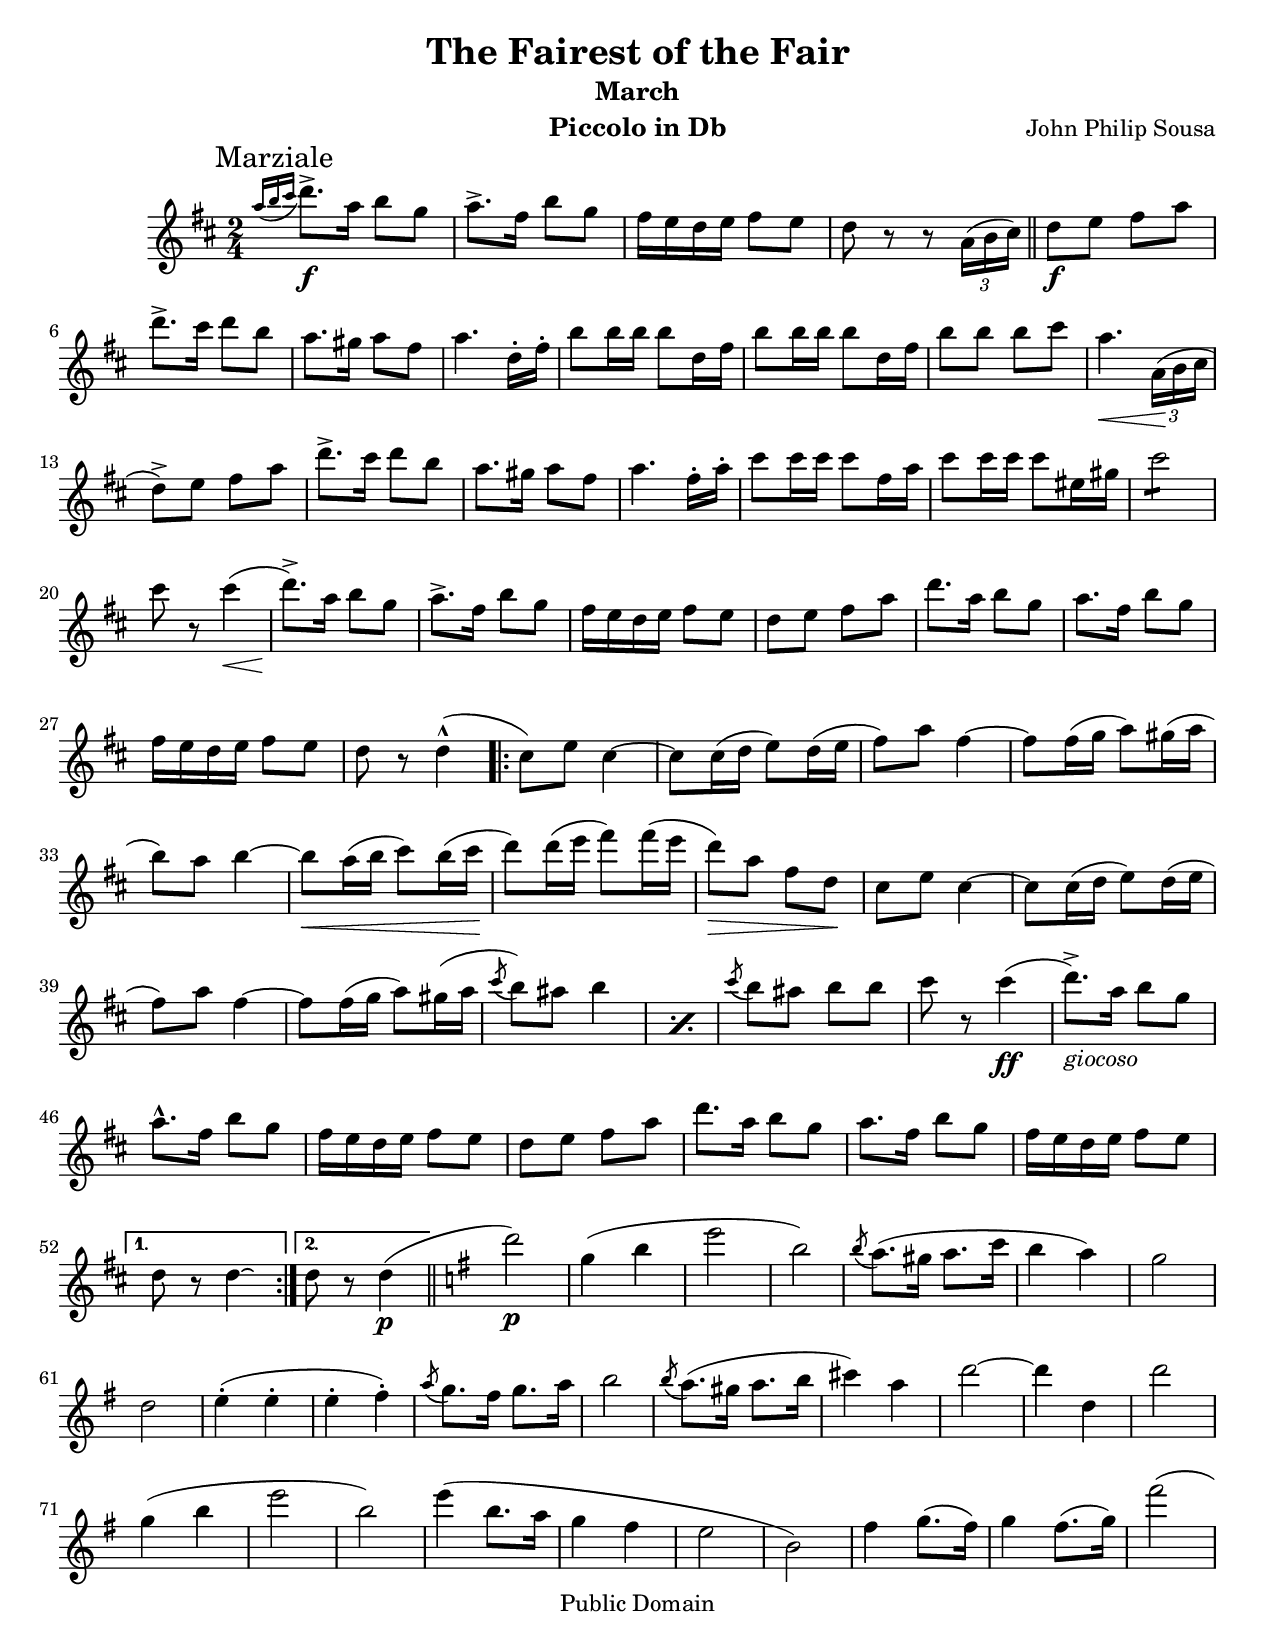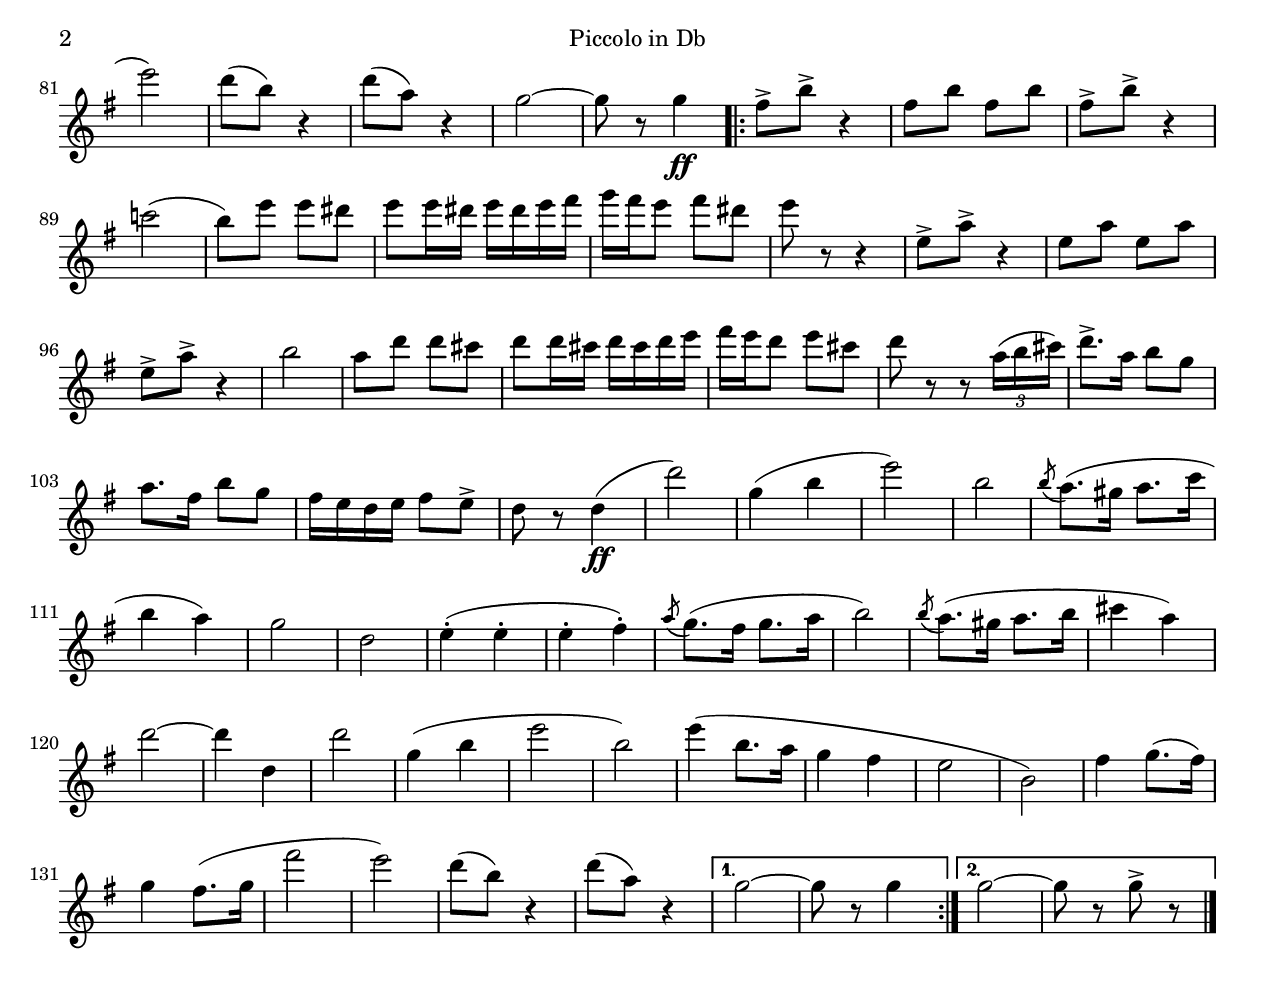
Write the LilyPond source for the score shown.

\version "2.16.2"
\include "JPSFotF.ly"

\paper {
  #(set-paper-size "letter")
}

\header {
  instrument = "Piccolo in Db"
}

\score {
  \new Staff { 
    \set Staff.midiInstrument = "piccolo" 
    \override Score.RehearsalMark #'break-align-symbol = #'time-signature
    \mark "Marziale"
    \piccoloInDb
  }
  
  \layout {}
  \midi {
    \tempo 4 = 120
  }
}